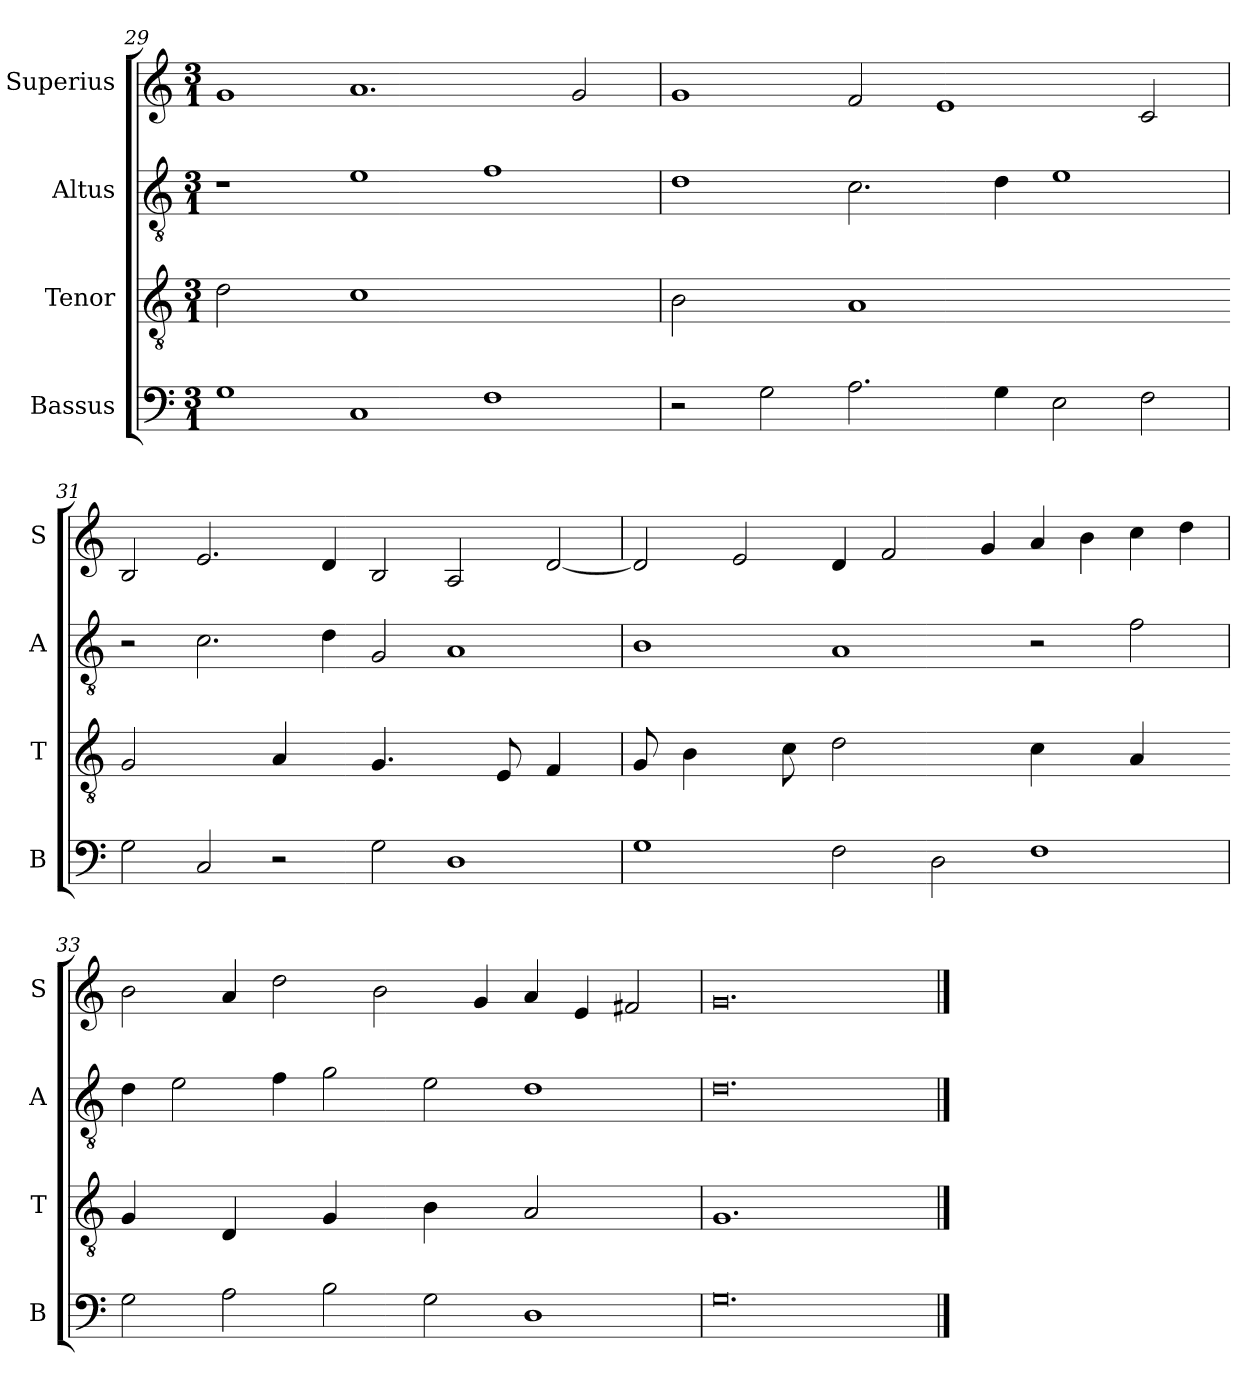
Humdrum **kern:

**kern	**kern	**kern	**kern
*part4	*part3	*part2	*part1
*staff4	*staff3	*staff2	*staff1
*I"Bassus	*I"Tenor	*I"Altus	*I"Superius
*I'B	*I'T	*I'A	*I'S
*clefF4	*clefGv2	*clefGv2	*clefG2
*k[]	*k[]	*k[]	*k[]
*M3/1	*M3/1	*M3/1	*M3/1
=29	=29	=29	=29
!	!LO:N:vis=2	!	!
1G	1d	1r	1g
!	!LO:N:vis=1	!	!
1C	0c	1e	1.a
1F	.	1f	.
.	.	.	2g/
=30	=30	=30	=30
!	!LO:N:vis=2	!	!
2r	1B	1d	1g
2G\	.	.	.
!	!LO:N:vis=1	!	!
2.A\	0A	2.c\	2f/
.	.	.	1e
4G\	.	4d\	.
2E\	.	1e	.
2F\	.	.	2c/
=31	=31-	=31	=31
!	!LO:N:vis=2	!	!
2G\	1G	2r	2B/
2C/	.	2.c\	2.e/
!	!LO:N:vis=4	!	!
2r	2A/	.	.
.	.	4d\	4d/
!	!LO:N:vis=4.	!	!
2G\	2.G/	2G/	2B/
1D	.	1A	2A/
!	!LO:N:vis=8	!	!
.	4E/	.	.
!	!LO:N:vis=4	!	!
.	2F/	.	[2d/
=32	=32	=32	=32
!	!LO:N:vis=8	!	!
1G	4G/	1B	2d/]
!	!LO:N:vis=4	!	!
.	2B\	.	.
.	.	.	2e/
!	!LO:N:vis=8	!	!
.	4c\	.	.
!	!LO:N:vis=2	!	!
2F\	1d	1A	4d/
.	.	.	2f/
2D\	.	.	.
.	.	.	4g/
!	!LO:N:vis=4	!	!
1F	2c\	2r	4a/
.	.	.	4b\
!	!LO:N:vis=4	!	!
.	2A/	2f\	4cc\
.	.	.	4dd\
=33	=33-	=33	=33
!	!LO:N:vis=4	!	!
2G\	2G/	4d\	2b\
.	.	2e\	.
!	!LO:N:vis=4	!	!
2A\	2D/	.	4a/
.	.	4f\	2dd\
!	!LO:N:vis=4	!	!
2B\	2G/	2g\	.
.	.	.	2b\
!	!LO:N:vis=4	!	!
2G\	2B\	2e\	.
.	.	.	4g/
!	!LO:N:vis=2	!	!
1D	1A	1d	4a/
.	.	.	4e/
.	.	.	2f#X/
=34	=34	=34	=34
!	!LO:N:vis=1.	!	!
0.G	0.G	0.d	0.g
==	==	==	==
*-	*-	*-	*-
